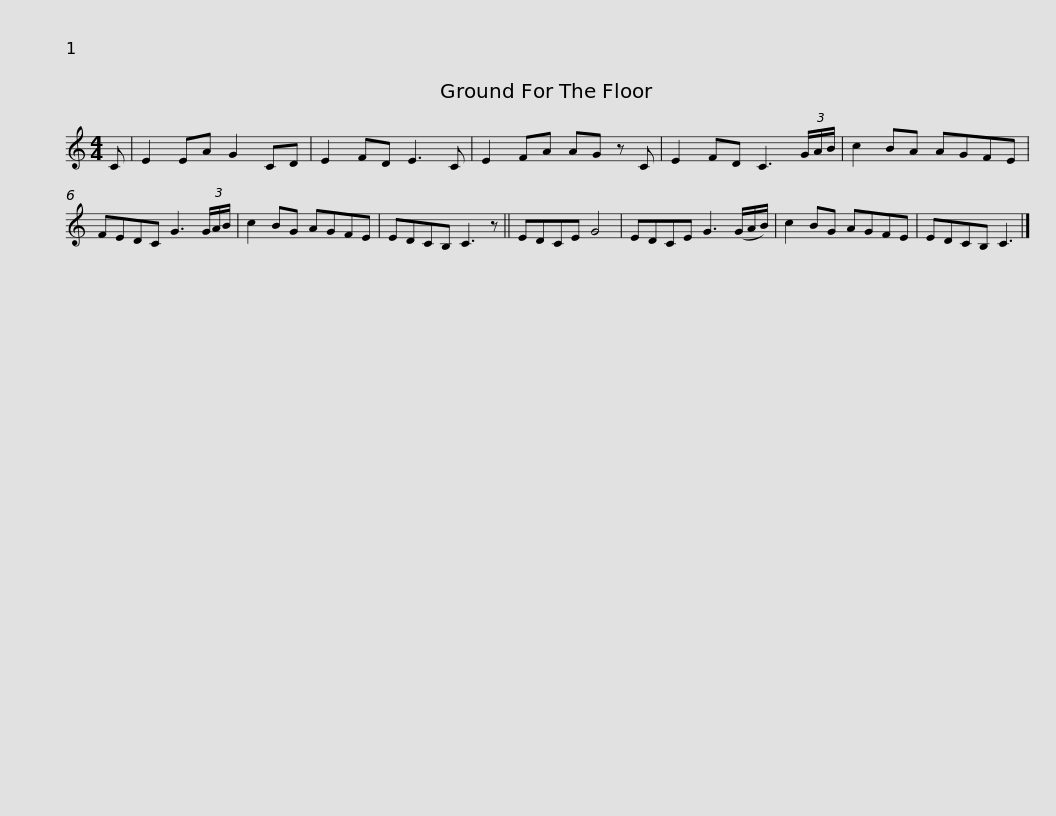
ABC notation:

X:1
L:1/8
M:4/4
I:linebreak $
K:C
V:1 treble
V:1
 C | E2 EA G2 CD | E2 FD E3 C | E2 FA AG z C | E2 FD C3 (3G/A/B/ | %5
 c2 BA AGFE | FEDC G3 (3G/A/B/ |$ c2 BG AGFE | EDCB, C3 z || EDCE G4 | %10
 EDCE G3 (G/A/B/) | c2 BG AGFE | EDCB, C3 |] %13
